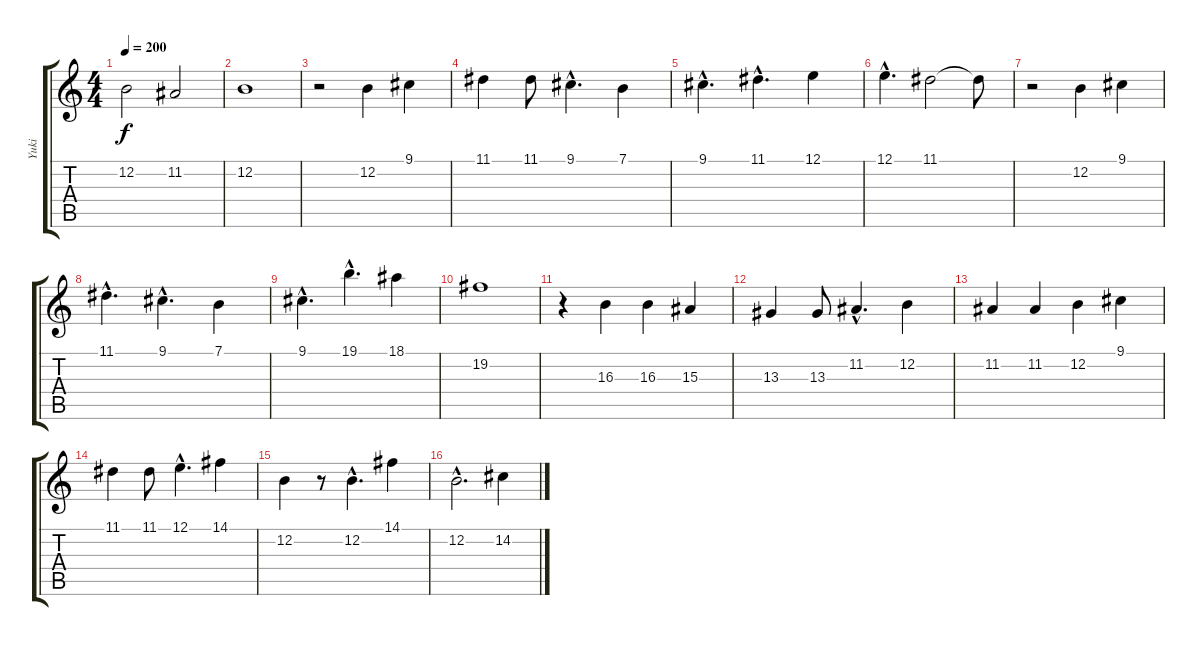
\track ("Yuki" "Yuki") {instrument tenorsax}
\staff {score tabs}
\tuning (E4 B3 G3 D3 A2 E2) {hide}
\ts (4 4)
\tempo 200
\clef g2
\ks c
12.2.2{dy f} 11.2.2 |
12.2.1 |
r.2 12.2.4 9.1.4 |
11.1.4 11.1.8 9.1{hac}.4{d} 7.1.4 |
9.1{hac}.4{d} 11.1{hac}.4{d} 12.1.4 |
12.1{hac}.4{d} 11.1.2 11.1{t}.8 |
r.2 12.2.4 9.1.4 |
11.1{hac}.4{d} 9.1{hac}.4{d} 7.1.4 |
9.1{hac}.4{d} 19.1{hac}.4{d} 18.1.4 |
19.2.1 |
r.4 16.3.4 16.3.4 15.3.4 |
13.3.4 13.3.8 11.2{hac}.4{d} 12.2.4 |
11.2.4 11.2.4 12.2.4 9.1.4 |
11.1.4 11.1.8 12.1{hac}.4{d} 14.1.4 |
12.2.4 r.8 12.2{hac}.4{d} 14.1.4 |
12.2{hac}.2{d} 14.2.4
